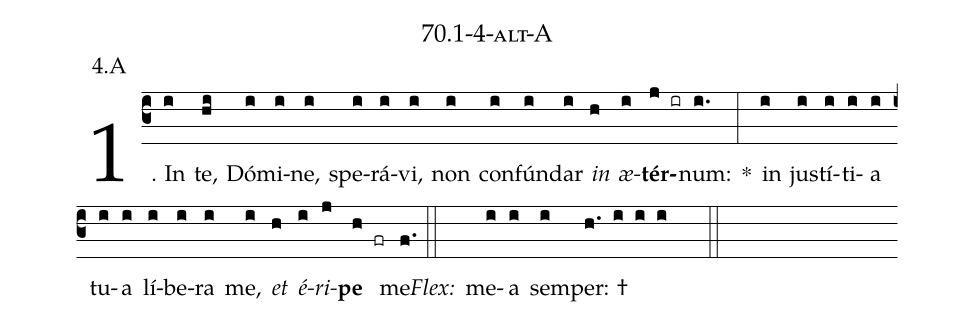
name: 70.1-4-alt-A;
annotation: 4.A;
%%
(c3)1. In(i) te,(hi) Dó(i)mi(i)ne,(i) spe(i)rá(i)vi,(i) non(i) con(i)fún(i)dar(i) <i>in</i>(h) <i>æ</i>(i)<b>tér</b>(j ir)num:(i.) *(:) in(i) jus(i)tí(i)ti(i)a(i) tu(i)a(i) lí(i)be(i)ra(i) me,(i) <i>et</i>(h) <i>é</i>(i)<i>ri</i>(j)<b>pe</b>(h fr) me.(f.) (::)
<i>Flex:</i>()  me(i)a(i) sem(i)per: †(h. i i i  ::)
